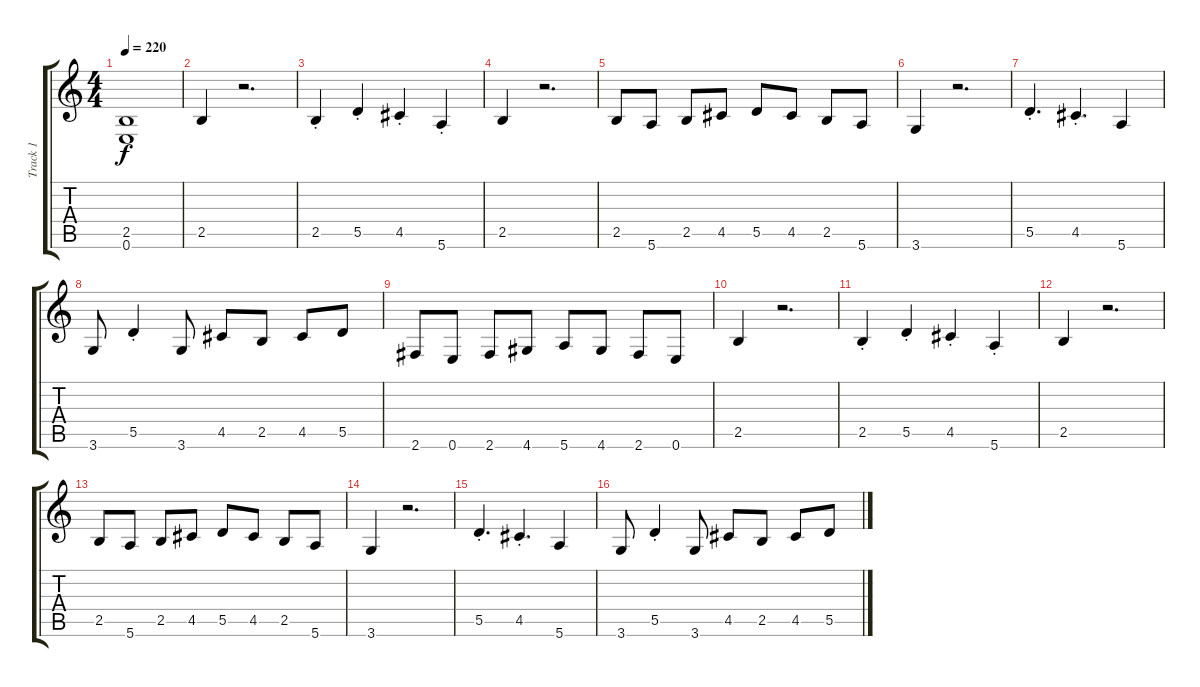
\track ("Track 1" "Track 1") {instrument distortionguitar}
\staff {score tabs}
\tuning (E4 B3 G3 D3 A2 E2) {hide}
\ts (4 4)
\tempo 220
\clef g2
\ks c
(2.5{t} 0.6{t}).1{dy f} |
2.5.4 r.2{d} |
2.5{st}.4 5.5{st}.4 4.5{st}.4 5.6{st}.4 |
2.5.4 r.2{d} |
2.5.8 5.6.8 2.5.8 4.5.8 5.5.8 4.5.8 2.5.8 5.6.8 |
3.6.4 r.2{d} |
5.5{st}.4{d} 4.5{st}.4{d} 5.6.4 |
3.6.8 5.5{st}.4 3.6.8 4.5.8 2.5.8 4.5.8 5.5.8 |
2.6.8 0.6.8 2.6.8 4.6.8 5.6.8 4.6.8 2.6.8 0.6.8 |
2.5.4 r.2{d} |
2.5{st}.4 5.5{st}.4 4.5{st}.4 5.6{st}.4 |
2.5.4 r.2{d} |
2.5.8 5.6.8 2.5.8 4.5.8 5.5.8 4.5.8 2.5.8 5.6.8 |
3.6.4 r.2{d} |
5.5{st}.4{d} 4.5{st}.4{d} 5.6.4 |
3.6.8 5.5{st}.4 3.6.8 4.5.8 2.5.8 4.5.8 5.5.8
